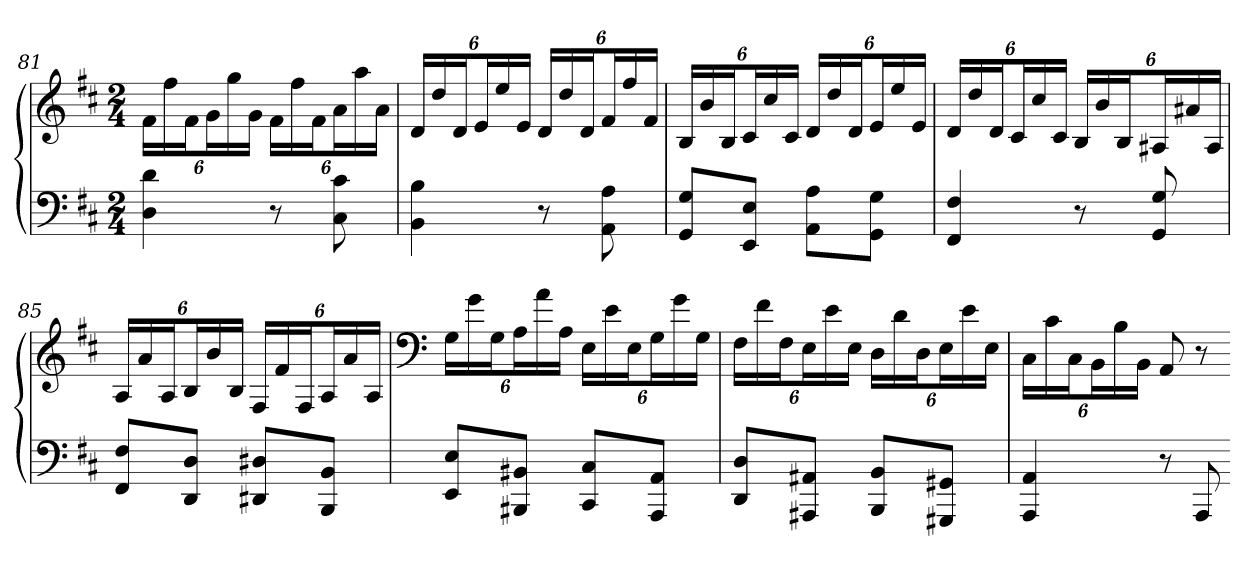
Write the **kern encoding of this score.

**kern	**kern
*part1	*part1
*staff2	*staff1
*clefF4	*clefG2
*k[f#c#]	*k[f#c#]
*D:	*D:
*M2/4	*M2/4
=81	=81
4D 4d	24f#LL
.	24ff#
.	24f#J
.	24gL
.	24gg
.	24gJJ
8r	24f#LL
.	24ff#
.	24f#J
8C# 8c#	24aL
.	24aa
.	24aJJ
=82	=82
4BB 4B	24dLL
.	24dd
.	24dJ
.	24eL
.	24ee
.	24eJJ
8r	24dLL
.	24dd
.	24dJ
8AA 8A	24f#L
.	24ff#
.	24f#JJ
=83	=83
8GG 8GL	24BLL
.	24b
.	24BJ
8EE 8EJ	24c#L
.	24cc#
.	24c#JJ
8AA 8AL	24dLL
.	24dd
.	24dJ
8GG 8GJ	24eL
.	24ee
.	24eJJ
=84	=84
4FF# 4F#	24dLL
.	24dd
.	24dJ
.	24c#L
.	24cc#
.	24c#JJ
8r	24BLL
.	24b
.	24BJ
8GG 8G	24A#XL
.	24a#X
.	24A#JJ
=85	=85
8FF# 8F#L	24ALL
.	24a
.	24AJ
8DD 8DJ	24BL
.	24b
.	24BJJ
8DD#X 8D#XL	24F#LL
.	24f#
.	24F#J
8BBB 8BBJ	24AL
.	24a
.	24AJJ
=86	=86
*	*clefF4
8EE 8EL	24GLL
.	24g
.	24GJ
8BBB#X 8BB#XJ	24AL
.	24a
.	24AJJ
8CC# 8C#L	24ELL
.	24e
.	24EJ
8AAA 8AAJ	24GL
.	24g
.	24GJJ
=87	=87
8DD 8DL	24F#LL
.	24f#
.	24F#J
8AAA#X 8AA#XJ	24EL
.	24e
.	24EJJ
8BBB 8BBL	24DLL
.	24d
.	24DJ
8GGG#X 8GG#XJ	24EL
.	24e
.	24EJJ
=88	=88
4AAA 4AA	24C#LL
.	24c#
.	24C#J
.	24BBL
.	24B
.	24BBJJ
8r	8AA
8AAA	8r
=-	=-
*-	*-
